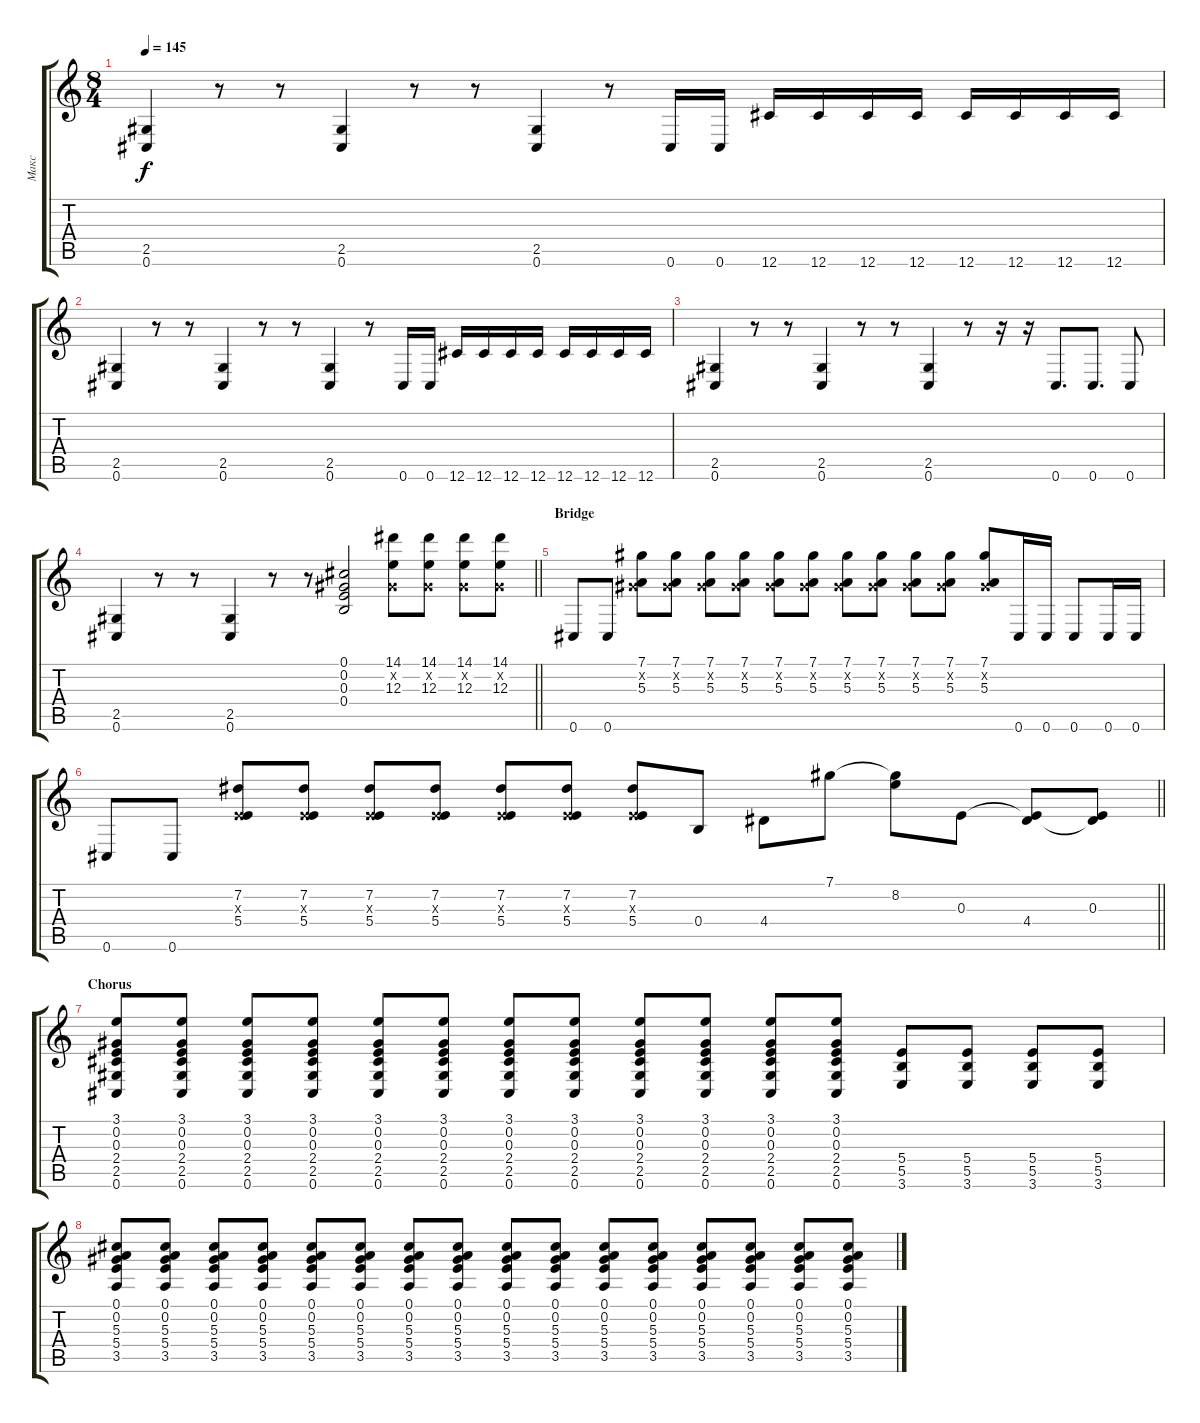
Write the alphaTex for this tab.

\track ("Макс" "Макс") {instrument overdrivenguitar}
\staff {score tabs}
\tuning (Db4 Ab3 E3 B2 Gb2 Db2) {hide}
\ts (8 4)
\tempo 145
\clef g2
\ks c
(2.5 0.6).4{dy f} r.8 r.8 (2.5 0.6).4 r.8 r.8 (2.5 0.6).4 r.8 0.6.16 0.6.16 12.6.16 12.6.16 12.6.16 12.6.16 12.6.16 12.6.16 12.6.16 12.6.16 |
(2.5 0.6).4 r.8 r.8 (2.5 0.6).4 r.8 r.8 (2.5 0.6).4 r.8 0.6.16 0.6.16 12.6.16 12.6.16 12.6.16 12.6.16 12.6.16 12.6.16 12.6.16 12.6.16 |
(2.5 0.6).4 r.8 r.8 (2.5 0.6).4 r.8 r.8 (2.5 0.6).4 r.8 r.16 r.16 0.6.8{d} 0.6.8{d} 0.6.8 |
\barLineRight lightlight
(2.5 0.6).4 r.8 r.8 (2.5 0.6).4 r.8 r.8 (0.1 0.2 0.3 0.4).2 (14.1 0.2{x} 12.3).8 (14.1 0.2{x} 12.3).8 (14.1 0.2{x} 12.3).8 (14.1 0.2{x} 12.3).8 |
\section ("" "Bridge")
0.6.8 0.6.8 (7.1 0.2{x} 5.3).8 (7.1 0.2{x} 5.3).8 (7.1 0.2{x} 5.3).8 (7.1 0.2{x} 5.3).8 (7.1 0.2{x} 5.3).8 (7.1 0.2{x} 5.3).8 (7.1 0.2{x} 5.3).8 (7.1 0.2{x} 5.3).8 (7.1 0.2{x} 5.3).8 (7.1 0.2{x} 5.3).8 (7.1 0.2{x} 5.3).8 0.6.16 0.6.16 0.6.8 0.6.16 0.6.16 |
\barLineRight lightlight
0.6.8 0.6.8 (7.2 0.3{x} 5.4).8 (7.2 0.3{x} 5.4).8 (7.2 0.3{x} 5.4).8 (7.2 0.3{x} 5.4).8 (7.2 0.3{x} 5.4).8 (7.2 0.3{x} 5.4).8 (7.2 0.3{x} 5.4).8 0.4.8 4.4.8 7.1.8 (7.1{t} 8.2).8 0.3.8 (0.3{t} 4.4).8 (0.3 4.4{t}).8 |
\section ("" "Chorus")
(3.1 0.2 0.3 2.4 2.5 0.6).8 (3.1 0.2 0.3 2.4 2.5 0.6).8 (3.1 0.2 0.3 2.4 2.5 0.6).8 (3.1 0.2 0.3 2.4 2.5 0.6).8 (3.1 0.2 0.3 2.4 2.5 0.6).8 (3.1 0.2 0.3 2.4 2.5 0.6).8 (3.1 0.2 0.3 2.4 2.5 0.6).8 (3.1 0.2 0.3 2.4 2.5 0.6).8 (3.1 0.2 0.3 2.4 2.5 0.6).8 (3.1 0.2 0.3 2.4 2.5 0.6).8 (3.1 0.2 0.3 2.4 2.5 0.6).8 (3.1 0.2 0.3 2.4 2.5 0.6).8 (5.4 5.5 3.6).8 (5.4 5.5 3.6).8 (5.4 5.5 3.6).8 (5.4 5.5 3.6).8 |
(0.1 0.2 5.3 5.4 3.5).8 (0.1 0.2 5.3 5.4 3.5).8 (0.1 0.2 5.3 5.4 3.5).8 (0.1 0.2 5.3 5.4 3.5).8 (0.1 0.2 5.3 5.4 3.5).8 (0.1 0.2 5.3 5.4 3.5).8 (0.1 0.2 5.3 5.4 3.5).8 (0.1 0.2 5.3 5.4 3.5).8 (0.1 0.2 5.3 5.4 3.5).8 (0.1 0.2 5.3 5.4 3.5).8 (0.1 0.2 5.3 5.4 3.5).8 (0.1 0.2 5.3 5.4 3.5).8 (0.1 0.2 5.3 5.4 3.5).8 (0.1 0.2 5.3 5.4 3.5).8 (0.1 0.2 5.3 5.4 3.5).8 (0.1 0.2 5.3 5.4 3.5).8
